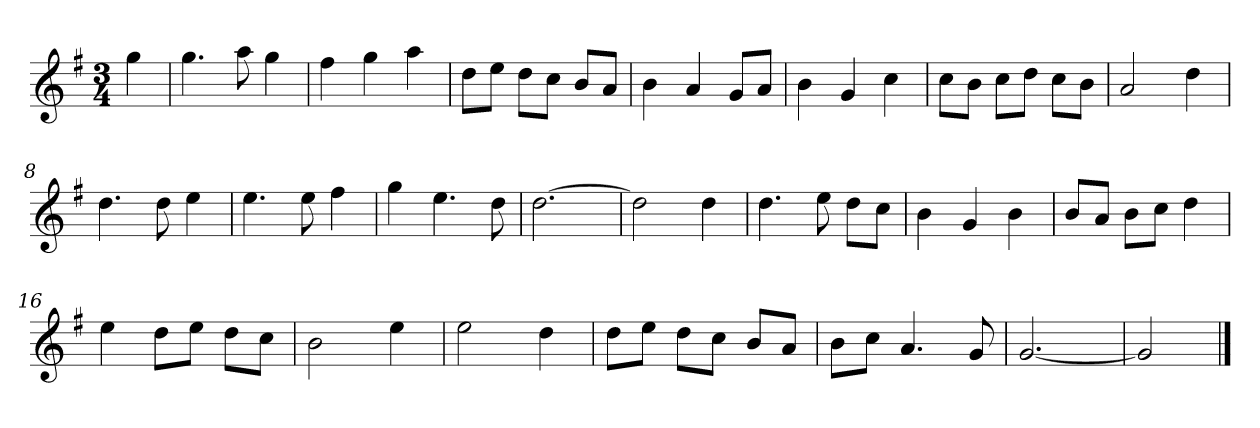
**kern
*part1
*staff1
*k[f#]
*M3/4
*MM120
=
4gg
=1
4.gg
8aa
4gg
=2
4ff#
4gg
4aa
=3
8ddL
8eeJ
8ddL
8ccJ
8bL
8aJ
=4
4b
4a
8gL
8aJ
=5
4b
4g
4cc
=6
8ccL
8bJ
8ccL
8ddJ
8ccL
8bJ
=7
2a
4dd
=8
4.dd
8dd
4ee
=9
4.ee
8ee
4ff#
=10
4gg
4.ee
8dd
=11
[2.dd
=12
2dd]
4dd
=13
4.dd
8ee
8ddL
8ccJ
=14
4b
4g
4b
=15
8bL
8aJ
8bL
8ccJ
4dd
=16
4ee
8ddL
8eeJ
8ddL
8ccJ
=17
2b
4ee
=18
2ee
4dd
=19
8ddL
8eeJ
8ddL
8ccJ
8bL
8aJ
=20
8bL
8ccJ
4.a
8g
=21
[2.g
=22
2g]
==
*-
